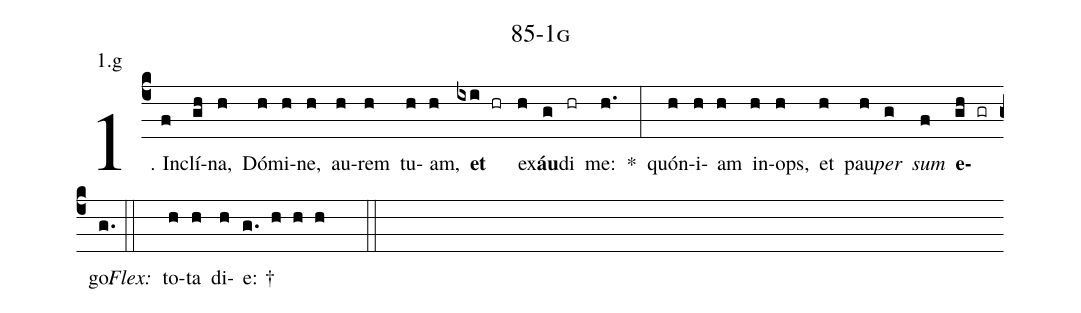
name: 85-1g;
annotation: 1.g;
%%
(c4)1. In(f)clí(gh)na,(h) Dó(h)mi(h)ne,(h) au(h)rem(h) tu(h)am,(h) <b>et</b>(ixi hr) ex(h)<b>áu</b>(g)di(hr) me:(h.) *(:) quón(h)i(h)am(h) in(h)ops,(h) et(h) pau(h)<i>per</i>(g) <i>sum</i>(f) <b>e</b>(gh gr)go.(g.) (::)
<i>Flex:</i>()  to(h)ta(h) di(h)e: †(g. h h h  ::)
